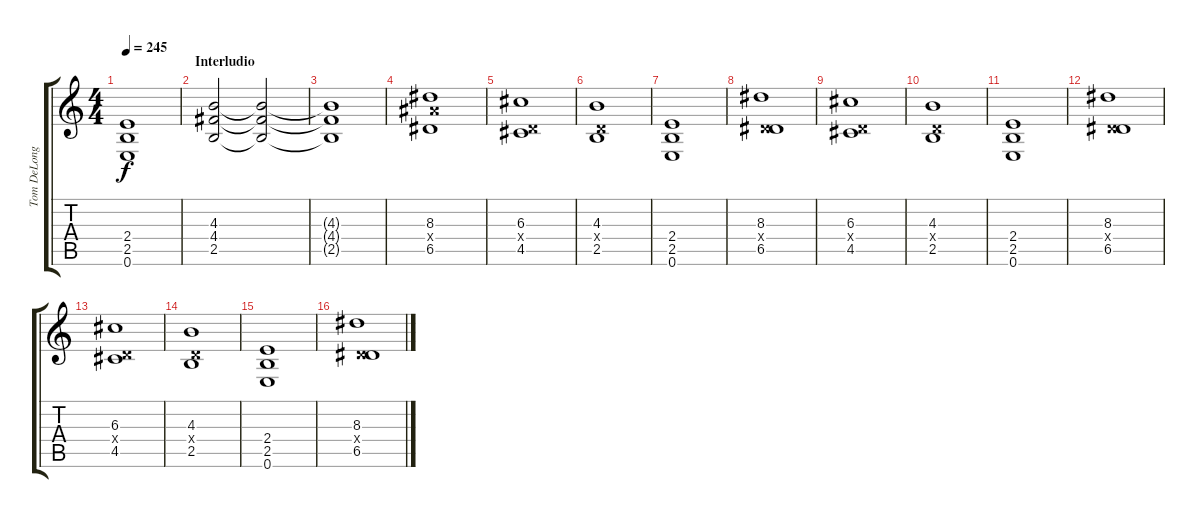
\track ("Tom DeLonge - Guitarra" "Tom DeLong") {instrument distortionguitar}
\staff {score tabs}
\tuning (E4 B3 G3 D3 A2 E2) {hide}
\ts (4 4)
\tempo 245
\clef g2
\ks c
(2.4{t} 2.5{t} 0.6{t}).1{dy f} |
\section ("" "Interludio")
(4.3 4.4 2.5).2{volume 13} (4.3{t} 4.4{t} 2.5{t}).2{volume 6} |
(4.3{t} 4.4{t} 2.5{t}).1 |
(8.3 8.4{x} 6.5).1{volume 10 instrument acousticguitarsteel} |
(6.3 0.4{x} 4.5).1 |
(4.3 0.4{x} 2.5).1 |
(2.4 2.5 0.6).1 |
(8.3 0.4{x} 6.5).1 |
(6.3 0.4{x} 4.5).1 |
(4.3 0.4{x} 2.5).1 |
(2.4 2.5 0.6).1 |
(8.3 0.4{x} 6.5).1 |
(6.3 0.4{x} 4.5).1 |
(4.3 0.4{x} 2.5).1 |
(2.4 2.5 0.6).1 |
(8.3 0.4{x} 6.5).1
